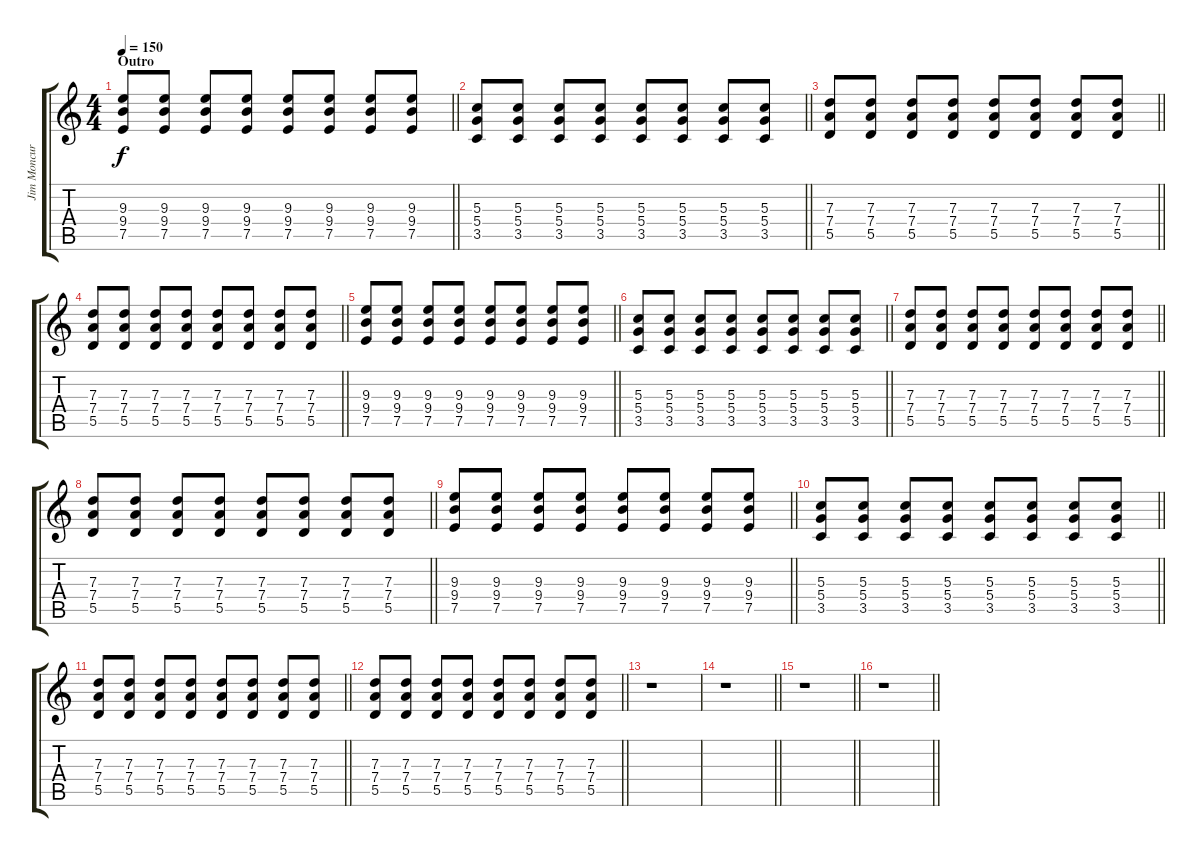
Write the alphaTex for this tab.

\track ("Jim Moncur - Guitar" "Jim Moncur") {instrument overdrivenguitar}
\staff {score tabs}
\tuning (E4 B3 G3 D3 A2 E2) {hide}
\ts (4 4)
\section ("" "Outro")
\tempo 150
\clef g2
\barLineRight lightlight
\ks c
(9.3 9.4 7.5).8{dy f} (9.3 9.4 7.5).8 (9.3 9.4 7.5).8 (9.3 9.4 7.5).8 (9.3 9.4 7.5).8 (9.3 9.4 7.5).8 (9.3 9.4 7.5).8 (9.3 9.4 7.5).8 |
\barLineRight lightlight
(5.3 5.4 3.5).8 (5.3 5.4 3.5).8 (5.3 5.4 3.5).8 (5.3 5.4 3.5).8 (5.3 5.4 3.5).8 (5.3 5.4 3.5).8 (5.3 5.4 3.5).8 (5.3 5.4 3.5).8 |
\barLineRight lightlight
(7.3 7.4 5.5).8 (7.3 7.4 5.5).8 (7.3 7.4 5.5).8 (7.3 7.4 5.5).8 (7.3 7.4 5.5).8 (7.3 7.4 5.5).8 (7.3 7.4 5.5).8 (7.3 7.4 5.5).8 |
\barLineRight lightlight
(7.3 7.4 5.5).8 (7.3 7.4 5.5).8 (7.3 7.4 5.5).8 (7.3 7.4 5.5).8 (7.3 7.4 5.5).8 (7.3 7.4 5.5).8 (7.3 7.4 5.5).8 (7.3 7.4 5.5).8 |
\barLineRight lightlight
(9.3 9.4 7.5).8 (9.3 9.4 7.5).8 (9.3 9.4 7.5).8 (9.3 9.4 7.5).8 (9.3 9.4 7.5).8 (9.3 9.4 7.5).8 (9.3 9.4 7.5).8 (9.3 9.4 7.5).8 |
\barLineRight lightlight
(5.3 5.4 3.5).8 (5.3 5.4 3.5).8 (5.3 5.4 3.5).8 (5.3 5.4 3.5).8 (5.3 5.4 3.5).8 (5.3 5.4 3.5).8 (5.3 5.4 3.5).8 (5.3 5.4 3.5).8 |
\barLineRight lightlight
(7.3 7.4 5.5).8 (7.3 7.4 5.5).8 (7.3 7.4 5.5).8 (7.3 7.4 5.5).8 (7.3 7.4 5.5).8 (7.3 7.4 5.5).8 (7.3 7.4 5.5).8 (7.3 7.4 5.5).8 |
\barLineRight lightlight
(7.3 7.4 5.5).8 (7.3 7.4 5.5).8 (7.3 7.4 5.5).8 (7.3 7.4 5.5).8 (7.3 7.4 5.5).8 (7.3 7.4 5.5).8 (7.3 7.4 5.5).8 (7.3 7.4 5.5).8 |
\barLineRight lightlight
(9.3 9.4 7.5).8 (9.3 9.4 7.5).8 (9.3 9.4 7.5).8 (9.3 9.4 7.5).8 (9.3 9.4 7.5).8 (9.3 9.4 7.5).8 (9.3 9.4 7.5).8 (9.3 9.4 7.5).8 |
\barLineRight lightlight
(5.3 5.4 3.5).8 (5.3 5.4 3.5).8 (5.3 5.4 3.5).8 (5.3 5.4 3.5).8 (5.3 5.4 3.5).8 (5.3 5.4 3.5).8 (5.3 5.4 3.5).8 (5.3 5.4 3.5).8 |
\barLineRight lightlight
(7.3 7.4 5.5).8 (7.3 7.4 5.5).8 (7.3 7.4 5.5).8 (7.3 7.4 5.5).8 (7.3 7.4 5.5).8 (7.3 7.4 5.5).8 (7.3 7.4 5.5).8 (7.3 7.4 5.5).8 |
\barLineRight lightlight
(7.3 7.4 5.5).8 (7.3 7.4 5.5).8 (7.3 7.4 5.5).8 (7.3 7.4 5.5).8 (7.3 7.4 5.5).8 (7.3 7.4 5.5).8 (7.3 7.4 5.5).8 (7.3 7.4 5.5).8 |
r.1 |
\barLineRight lightlight
r.1 |
\barLineRight lightlight
r.1 |
\barLineRight lightlight
r.1
